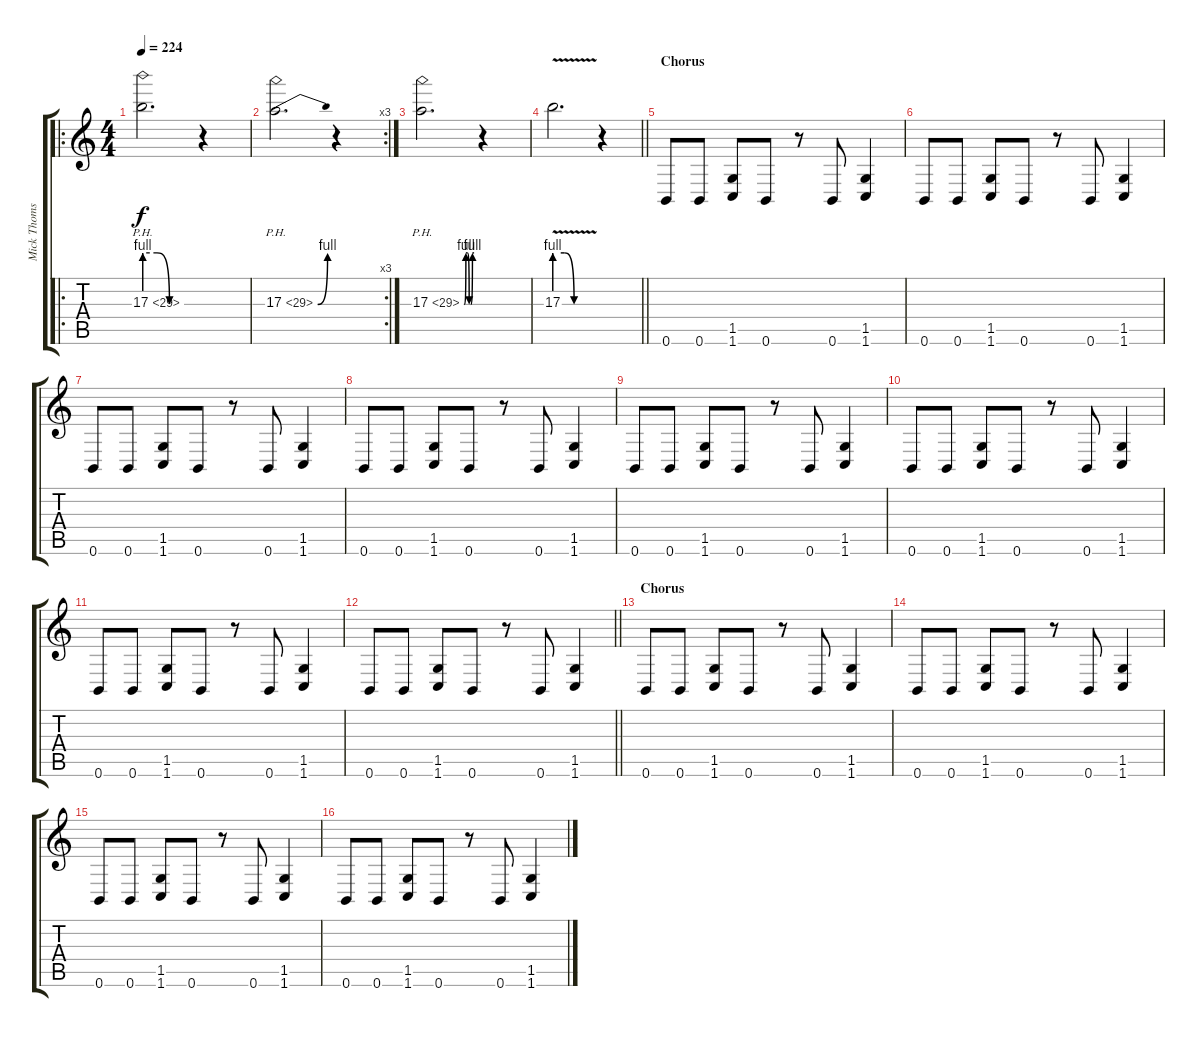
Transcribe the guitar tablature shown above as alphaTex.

\track ("Mick Thomson" "Mick Thoms") {instrument overdrivenguitar}
\staff {score tabs}
\tuning (Db4 Ab3 E3 B2 Gb2 B1) {hide}
\ro
\ts (4 4)
\tempo 224
\clef g2
\ks c
17.3{be (custom 0 4 15 4 30 0 60 0) ph 12}.2{d dy f} r.4 |
\rc 3
17.3{be (bend 0 0 60 4) ph 12}.2{d} r.4 |
17.3{be (custom 0 0 10 4 20 4 30 0 40 0 50 4 60 4) ph 12}.2{d} r.4 |
\barLineRight lightlight
17.3{be (custom 0 4 15 4 30 0 60 0) v}.2{d} r.4 |
\section ("" "Chorus")
0.6.8 0.6.8 (1.5 1.6).8 0.6.8 r.8 0.6.8 (1.5 1.6).4 |
0.6.8 0.6.8 (1.5 1.6).8 0.6.8 r.8 0.6.8 (1.5 1.6).4 |
0.6.8 0.6.8 (1.5 1.6).8 0.6.8 r.8 0.6.8 (1.5 1.6).4 |
0.6.8 0.6.8 (1.5 1.6).8 0.6.8 r.8 0.6.8 (1.5 1.6).4 |
0.6.8 0.6.8 (1.5 1.6).8 0.6.8 r.8 0.6.8 (1.5 1.6).4 |
0.6.8 0.6.8 (1.5 1.6).8 0.6.8 r.8 0.6.8 (1.5 1.6).4 |
0.6.8 0.6.8 (1.5 1.6).8 0.6.8 r.8 0.6.8 (1.5 1.6).4 |
\barLineRight lightlight
0.6.8 0.6.8 (1.5 1.6).8 0.6.8 r.8 0.6.8 (1.5 1.6).4 |
\section ("" "Chorus")
0.6.8 0.6.8 (1.5 1.6).8 0.6.8 r.8 0.6.8 (1.5 1.6).4 |
0.6.8 0.6.8 (1.5 1.6).8 0.6.8 r.8 0.6.8 (1.5 1.6).4 |
0.6.8 0.6.8 (1.5 1.6).8 0.6.8 r.8 0.6.8 (1.5 1.6).4 |
0.6.8 0.6.8 (1.5 1.6).8 0.6.8 r.8 0.6.8 (1.5 1.6).4
